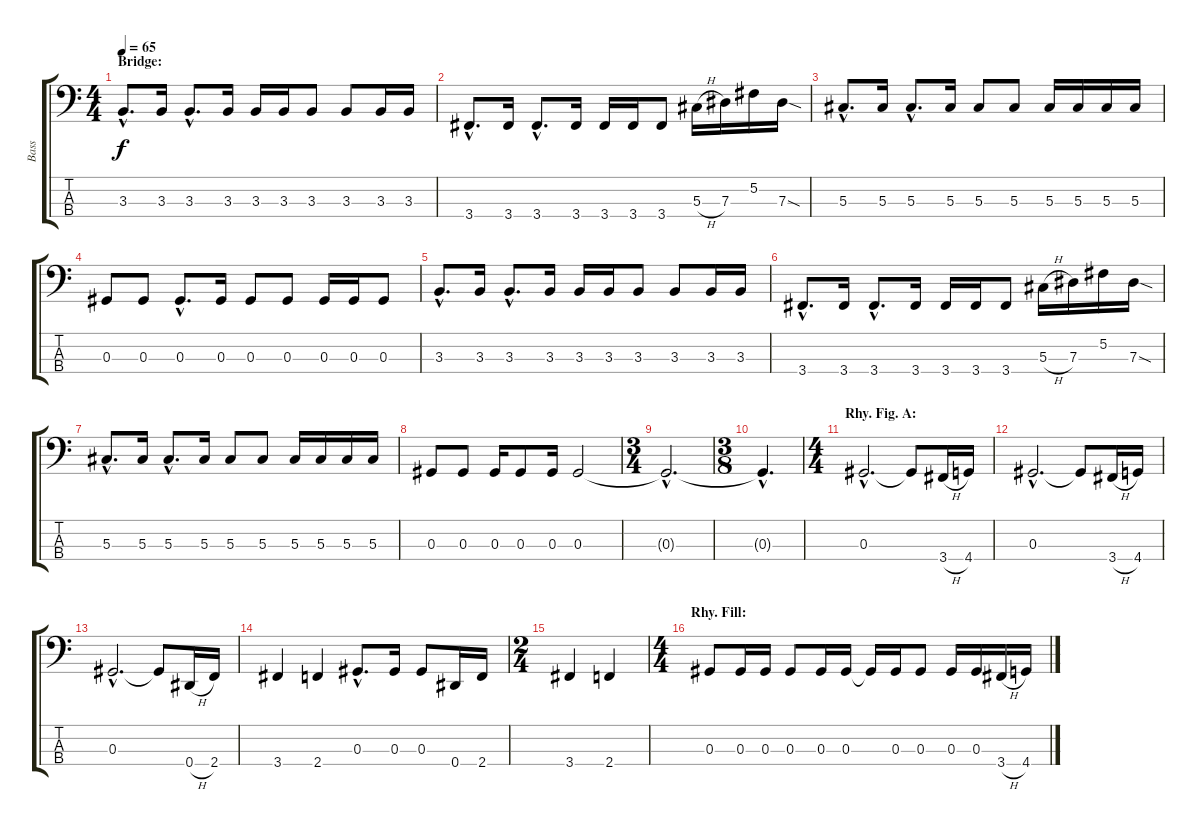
\track ("Bass" "Bass") {instrument fretlessbass}
\staff {score tabs}
\tuning (Gb2 Db2 Ab1 Eb1) {hide}
\ts (4 4)
\section ("" "Bridge:")
\tempo 65
\clef f4
\ks c
3.3{hac}.8{d dy f} 3.3.16 3.3{hac}.8{d} 3.3.16 3.3.16 3.3.16 3.3.8 3.3.8 3.3.16 3.3.16 |
3.4{hac}.8{d} 3.4.16 3.4{hac}.8{d} 3.4.16 3.4.16 3.4.16 3.4.8 5.3{h}.16 7.3.16 5.2.16 7.3{sod}.16 |
5.3{hac}.8{d} 5.3.16 5.3{hac}.8{d} 5.3.16 5.3.8 5.3.8 5.3.16 5.3.16 5.3.16 5.3.16 |
0.3.8 0.3.8 0.3{hac}.8{d} 0.3.16 0.3.8 0.3.8 0.3.16 0.3.16 0.3.8 |
3.3{hac}.8{d} 3.3.16 3.3{hac}.8{d} 3.3.16 3.3.16 3.3.16 3.3.8 3.3.8 3.3.16 3.3.16 |
3.4{hac}.8{d} 3.4.16 3.4{hac}.8{d} 3.4.16 3.4.16 3.4.16 3.4.8 5.3{h}.16 7.3.16 5.2.16 7.3{sod}.16 |
5.3{hac}.8{d} 5.3.16 5.3{hac}.8{d} 5.3.16 5.3.8 5.3.8 5.3.16 5.3.16 5.3.16 5.3.16 |
0.3.8 0.3.8 0.3.16 0.3.8 0.3.16 0.3.2 |
\ts (3 4)
0.3{hac t}.2{d} |
\ts (3 8)
0.3{hac t}.4{d} |
\ts (4 4)
\section ("" "Rhy. Fig. A:")
0.3{hac}.2{d} 0.3{t}.8 3.4{h}.16 4.4.16 |
0.3{hac}.2{d} 0.3{t}.8 3.4{h}.16 4.4.16 |
0.3{hac}.2{d} 0.3{t}.8 0.4{h}.16 2.4.16 |
3.4.4 2.4.4 0.3{hac}.8{d} 0.3.16 0.3.8 0.4.16 2.4.16 |
\ts (2 4)
3.4.4 2.4.4 |
\ts (4 4)
\section ("" "Rhy. Fill:")
0.3.8 0.3.16 0.3.16 0.3.8 0.3.16 0.3.16 0.3{t}.16 0.3.16 0.3.8 0.3.16 0.3.16 3.4{h}.16 4.4.16
